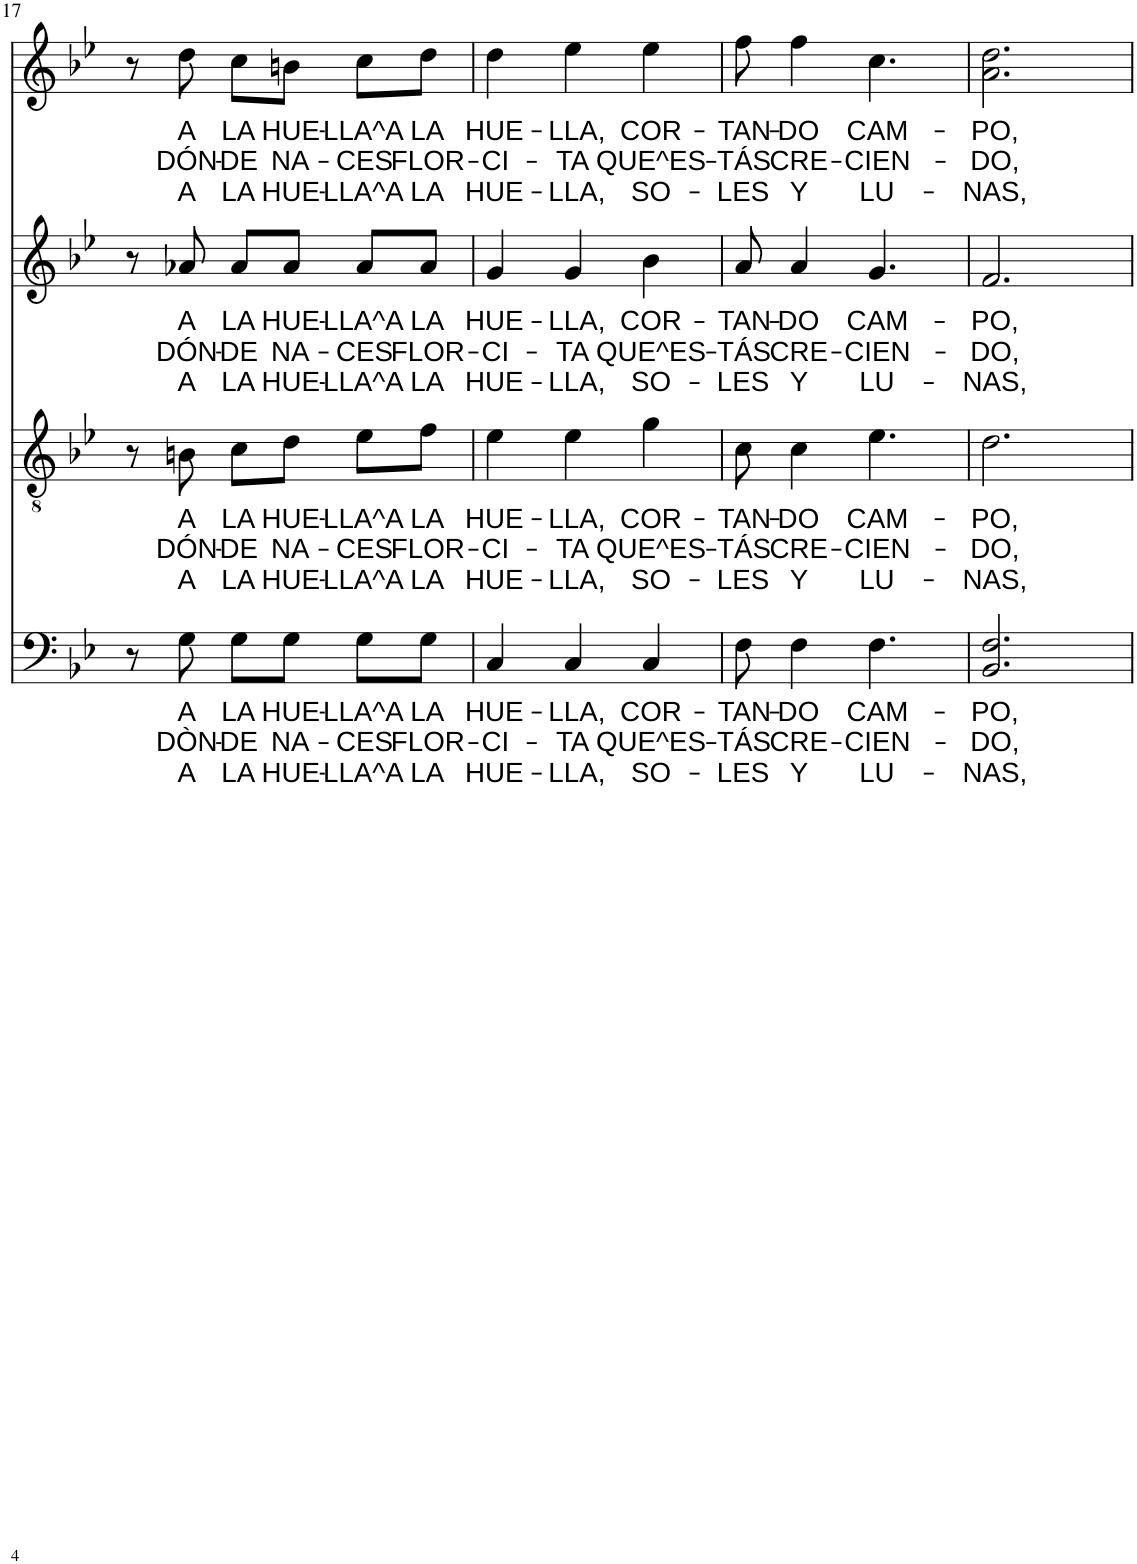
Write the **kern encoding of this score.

**kern	**text	**text	**text	**kern	**text	**text	**text	**kern	**text	**text	**text	**kern	**text	**text	**text
*part4	*part4	*part4	*part4	*part3	*part3	*part3	*part3	*part2	*part2	*part2	*part2	*part1	*part1	*part1	*part1
*staff4	*staff4	*staff4	*staff4	*staff3	*staff3	*staff3	*staff3	*staff2	*staff2	*staff2	*staff2	*staff1	*staff1	*staff1	*staff1
*I"B	*	*	*	*I"T	*	*	*	*I"C	*	*	*	*I"S	*	*	*
!!LO:PB:g=z
*clefF4	*	*	*	*clefGv2	*	*	*	*clefG2	*	*	*	*clefG2	*	*	*
*k[b-e-]	*	*	*	*k[b-e-]	*	*	*	*k[b-e-]	*	*	*	*k[b-e-]	*	*	*
*B-:	*	*	*	*B-:	*	*	*	*B-:	*	*	*	*B-:	*	*	*
*M3/4	*	*	*	*M3/4	*	*	*	*M3/4	*	*	*	*M3/4	*	*	*
=17	=17	=17	=17	=17	=17	=17	=17	=17	=17	=17	=17	=17	=17	=17	=17
8r	.	.	.	8r	.	.	.	8r	.	.	.	8r	.	.	.
!	!LO:LY:b	!LO:LY:b	!LO:LY:b	!	!LO:LY:b	!LO:LY:b	!LO:LY:b	!	!LO:LY:b	!LO:LY:b	!LO:LY:b	!	!LO:LY:b	!LO:LY:b	!LO:LY:b
8G\	A	DÒN-	-A	8Bn\	A	DÓN-	-A	8a-X/	A	DÓN-	-A	8dd\	A	DÓN-	-A
!	!LO:LY:b	!LO:LY:b	!LO:LY:b	!	!LO:LY:b	!LO:LY:b	!LO:LY:b	!	!LO:LY:b	!LO:LY:b	!LO:LY:b	!	!LO:LY:b	!LO:LY:b	!LO:LY:b
8G\L	LA	DE	LA	8c\L	LA	DE	LA	8a-/L	LA	DE	LA	8cc\L	LA	DE	LA
!	!LO:LY:b	!LO:LY:b	!LO:LY:b	!	!LO:LY:b	!LO:LY:b	!LO:LY:b	!	!LO:LY:b	!LO:LY:b	!LO:LY:b	!	!LO:LY:b	!LO:LY:b	!LO:LY:b
8G\J	HUE-	-NA-	-HUE-	8d\J	HUE-	-NA-	-HUE-	8a-/J	HUE-	-NA-	-HUE-	8bn\J	HUE-	-NA-	-HUE-
!	!LO:LY:b	!LO:LY:b	!LO:LY:b	!	!LO:LY:b	!LO:LY:b	!LO:LY:b	!	!LO:LY:b	!LO:LY:b	!LO:LY:b	!	!LO:LY:b	!LO:LY:b	!LO:LY:b
8G\L	-LLA^A	CES	LLA^A	8e-\L	-LLA^A	CES	LLA^A	8a-/L	-LLA^A	CES	LLA^A	8cc\L	-LLA^A	CES	LLA^A
!	!LO:LY:b	!LO:LY:b	!LO:LY:b	!	!LO:LY:b	!LO:LY:b	!LO:LY:b	!	!LO:LY:b	!LO:LY:b	!LO:LY:b	!	!LO:LY:b	!LO:LY:b	!LO:LY:b
8G\J	LA	FLOR-	-LA	8f\J	LA	FLOR-	-LA	8a-/J	LA	FLOR-	-LA	8dd\J	LA	FLOR-	-LA
=18	=18	=18	=18	=18	=18	=18	=18	=18	=18	=18	=18	=18	=18	=18	=18
!	!LO:LY:b	!LO:LY:b	!LO:LY:b	!	!LO:LY:b	!LO:LY:b	!LO:LY:b	!	!LO:LY:b	!LO:LY:b	!LO:LY:b	!	!LO:LY:b	!LO:LY:b	!LO:LY:b
4C/	HUE-	-CI-	-HUE-	4e-\	HUE-	-CI-	-HUE-	4g/	HUE-	-CI-	-HUE-	4dd\	HUE-	-CI-	-HUE-
!	!LO:LY:b	!LO:LY:b	!LO:LY:b	!	!LO:LY:b	!LO:LY:b	!LO:LY:b	!	!LO:LY:b	!LO:LY:b	!LO:LY:b	!	!LO:LY:b	!LO:LY:b	!LO:LY:b
4C/	-LLA,	TA	LLA,	4e-\	-LLA,	TA	LLA,	4g/	-LLA,	TA	LLA,	4ee-\	-LLA,	TA	LLA,
!	!LO:LY:b	!LO:LY:b	!LO:LY:b	!	!LO:LY:b	!LO:LY:b	!LO:LY:b	!	!LO:LY:b	!LO:LY:b	!LO:LY:b	!	!LO:LY:b	!LO:LY:b	!LO:LY:b
4C/	COR-	-QUE^ES-	-SO-	4g\	COR-	-QUE^ES-	-SO-	4b-\	COR-	-QUE^ES-	-SO-	4ee-\	COR-	-QUE^ES-	-SO-
=19	=19	=19	=19	=19	=19	=19	=19	=19	=19	=19	=19	=19	=19	=19	=19
!	!LO:LY:b	!LO:LY:b	!LO:LY:b	!	!LO:LY:b	!LO:LY:b	!LO:LY:b	!	!LO:LY:b	!LO:LY:b	!LO:LY:b	!	!LO:LY:b	!LO:LY:b	!LO:LY:b
8F\	-TAN-	-TÁS	LES	8c\	-TAN-	-TÁS	LES	8a/	-TAN-	-TÁS	LES	8ff\	-TAN-	-TÁS	LES
!	!LO:LY:b	!LO:LY:b	!LO:LY:b	!	!LO:LY:b	!LO:LY:b	!LO:LY:b	!	!LO:LY:b	!LO:LY:b	!LO:LY:b	!	!LO:LY:b	!LO:LY:b	!LO:LY:b
4F\	DO	CRE-	-Y	4c\	DO	CRE-	-Y	4a/	DO	CRE-	-Y	4ff\	DO	CRE-	-Y
!	!LO:LY:b	!LO:LY:b	!LO:LY:b	!	!LO:LY:b	!LO:LY:b	!LO:LY:b	!	!LO:LY:b	!LO:LY:b	!LO:LY:b	!	!LO:LY:b	!LO:LY:b	!LO:LY:b
4.F\	CAM-	-CIEN-	-LU-	4.e-\	CAM-	-CIEN-	-LU-	4.g/	CAM-	-CIEN-	-LU-	4.cc\	CAM-	-CIEN-	-LU-
=20	=20	=20	=20	=20	=20	=20	=20	=20	=20	=20	=20	=20	=20	=20	=20
!	!LO:LY:b	!LO:LY:b	!LO:LY:b	!	!LO:LY:b	!LO:LY:b	!LO:LY:b	!	!LO:LY:b	!LO:LY:b	!LO:LY:b	!	!LO:LY:b	!LO:LY:b	!LO:LY:b
2.BB-/ 2.F/	-PO,	DO,	NAS,	2.d\	-PO,	DO,	NAS,	2.f/	-PO,	DO,	NAS,	2.a\ 2.dd\	-PO,	DO,	NAS,
=	=	=	=	=	=	=	=	=	=	=	=	=	=	=	=
*-	*-	*-	*-	*-	*-	*-	*-	*-	*-	*-	*-	*-	*-	*-	*-
